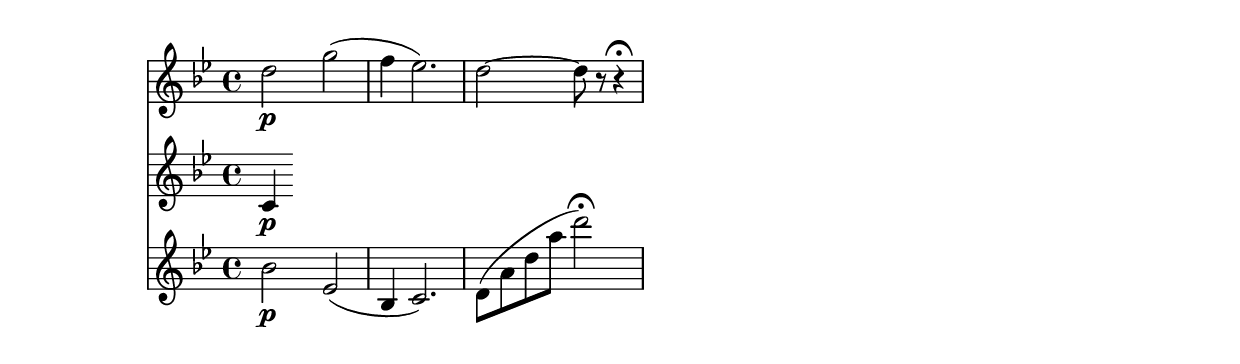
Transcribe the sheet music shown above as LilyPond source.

\version "2.18.2"

flugel = \relative c' {
  \key bes \major
  d'2\p g( | f4 ees2.) | d2~ d8 r8 r4\fermata
}

horn = \relative c' {
  \key bes \major
  c\p 
}

bari = \relative c' {
  \key bes \major
  bes'2\p ees,2( | bes4 c2.) | d8( a' d a' d2\fermata)
}


<<
  \new Staff \flugel
  \new Staff \horn
  \new Staff \bari
>>
